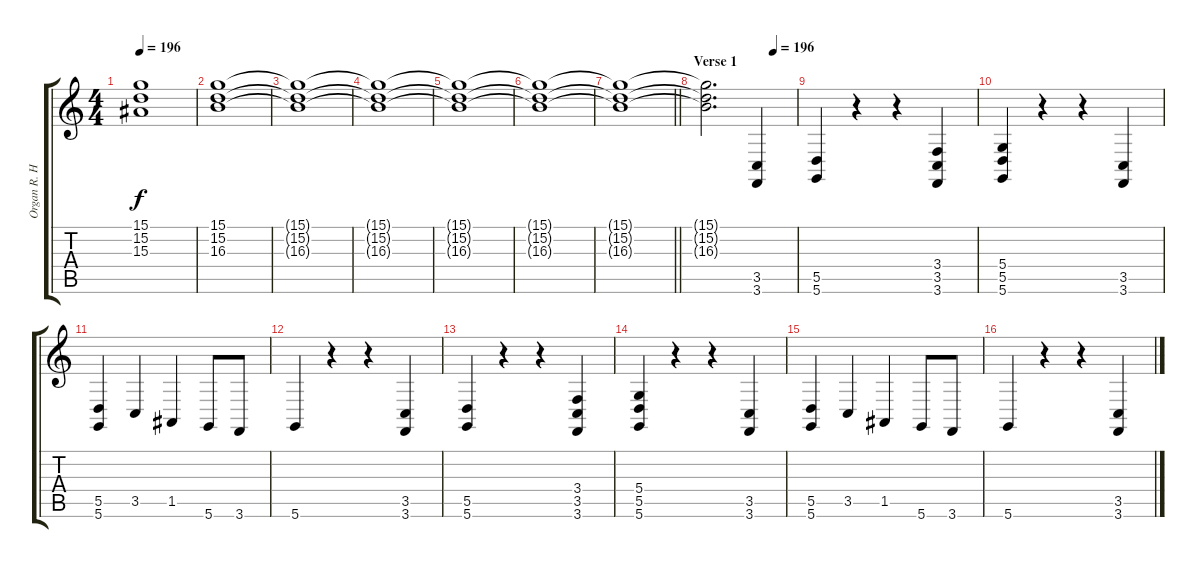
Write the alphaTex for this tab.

\track ("Organ R. Hand (J. Lord)" "Organ R. H") {instrument drawbarorgan}
\staff {score tabs}
\tuning (E4 B3 G3 D3 A2 D2) {hide}
\ts (4 4)
\tempo 196
\clef g2
\ks c
(15.1 15.2 15.3).1{dy f} |
(15.1 15.2 16.3).1{volume 16} |
(15.1{t} 15.2{t} 16.3{t}).1 |
(15.1{t} 15.2{t} 16.3{t}).1 |
(15.1{t} 15.2{t} 16.3{t}).1 |
(15.1{t} 15.2{t} 16.3{t}).1 |
\barLineRight lightlight
(15.1{t} 15.2{t} 16.3{t}).1 |
\section ("" "Verse 1")
\tempo (196 0.75)
(15.1{t} 15.2{t} 16.3{t}).2{d} (3.5 3.6).4{volume 11 balance 1} |
(5.5 5.6).4 r.4 r.4 (3.4 3.5 3.6).4 |
(5.4 5.5 5.6).4 r.4 r.4 (3.5 3.6).4 |
(5.5 5.6).4 3.5.4 1.5.4 5.6.8 3.6.8 |
5.6.4 r.4 r.4 (3.5 3.6).4 |
(5.5 5.6).4 r.4 r.4 (3.4 3.5 3.6).4 |
(5.4 5.5 5.6).4 r.4 r.4 (3.5 3.6).4 |
(5.5 5.6).4 3.5.4 1.5.4 5.6.8 3.6.8 |
5.6.4 r.4 r.4 (3.5 3.6).4
